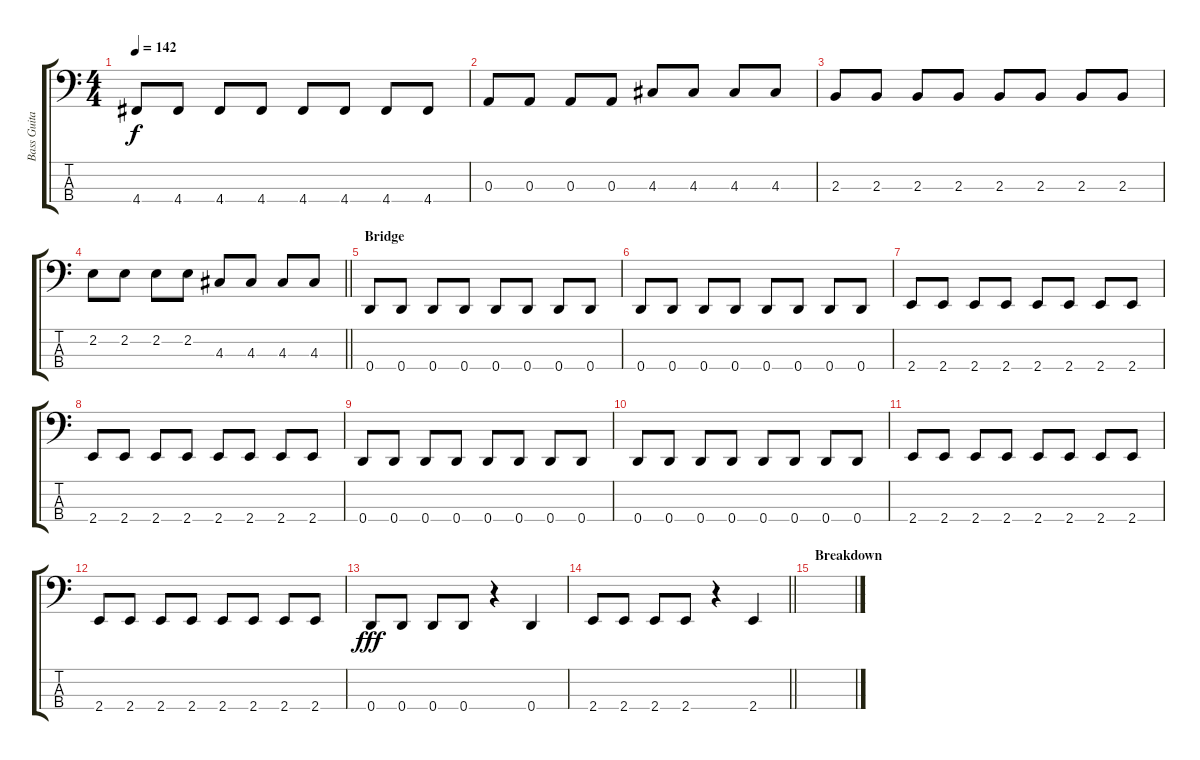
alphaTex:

\track ("Bass Guitar" "Bass Guita") {instrument electricbasspick}
\staff {score tabs}
\tuning (G2 D2 A1 D1) {hide}
\ts (4 4)
\tempo 142
\clef f4
\ks c
4.4.8{dy f} 4.4.8 4.4.8 4.4.8 4.4.8 4.4.8 4.4.8 4.4.8 |
0.3.8 0.3.8 0.3.8 0.3.8 4.3.8 4.3.8 4.3.8 4.3.8 |
2.3.8 2.3.8 2.3.8 2.3.8 2.3.8 2.3.8 2.3.8 2.3.8 |
\barLineRight lightlight
2.2.8 2.2.8 2.2.8 2.2.8 4.3.8 4.3.8 4.3.8 4.3.8 |
\section ("" "Bridge")
0.4.8 0.4.8 0.4.8 0.4.8 0.4.8 0.4.8 0.4.8 0.4.8 |
0.4.8 0.4.8 0.4.8 0.4.8 0.4.8 0.4.8 0.4.8 0.4.8 |
2.4.8 2.4.8 2.4.8 2.4.8 2.4.8 2.4.8 2.4.8 2.4.8 |
2.4.8 2.4.8 2.4.8 2.4.8 2.4.8 2.4.8 2.4.8 2.4.8 |
0.4.8 0.4.8 0.4.8 0.4.8 0.4.8 0.4.8 0.4.8 0.4.8 |
0.4.8 0.4.8 0.4.8 0.4.8 0.4.8 0.4.8 0.4.8 0.4.8 |
2.4.8 2.4.8 2.4.8 2.4.8 2.4.8 2.4.8 2.4.8 2.4.8 |
2.4.8 2.4.8 2.4.8 2.4.8 2.4.8 2.4.8 2.4.8 2.4.8 |
0.4.8{dy fff} 0.4.8 0.4.8 0.4.8 r.4 0.4.4 |
\barLineRight lightlight
2.4.8 2.4.8 2.4.8 2.4.8 r.4 2.4.4 |
\section ("" "Breakdown")
